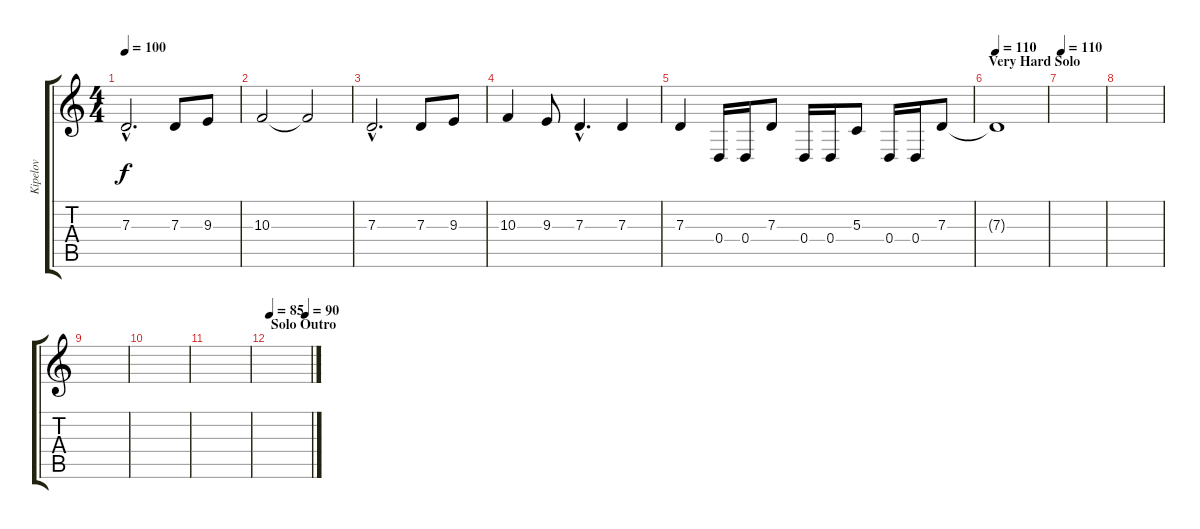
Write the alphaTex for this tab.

\track ("Kipelov" "Kipelov") {instrument synthvoice}
\staff {score tabs}
\tuning (E4 B3 G3 D3 A2 E2) {hide}
\ts (4 4)
\tempo 100
\clef g2
\ks c
7.3{hac}.2{d dy f} 7.3.8 9.3.8 |
10.3.2 10.3{t}.2 |
7.3{hac}.2{d} 7.3.8 9.3.8 |
10.3.4 9.3.8 7.3{hac}.4{d} 7.3.4 |
7.3.4 0.4.16 0.4.16 7.3.8 0.4.16 0.4.16 5.3.8 0.4.16 0.4.16 7.3.8 |
\section ("" "Very Hard Solo")
\tempo 110
7.3{t}.1 |
\tempo 110
|
|
|
|
|
\section ("" "Solo Outro")
\tempo 85
\tempo (90 0.875)
